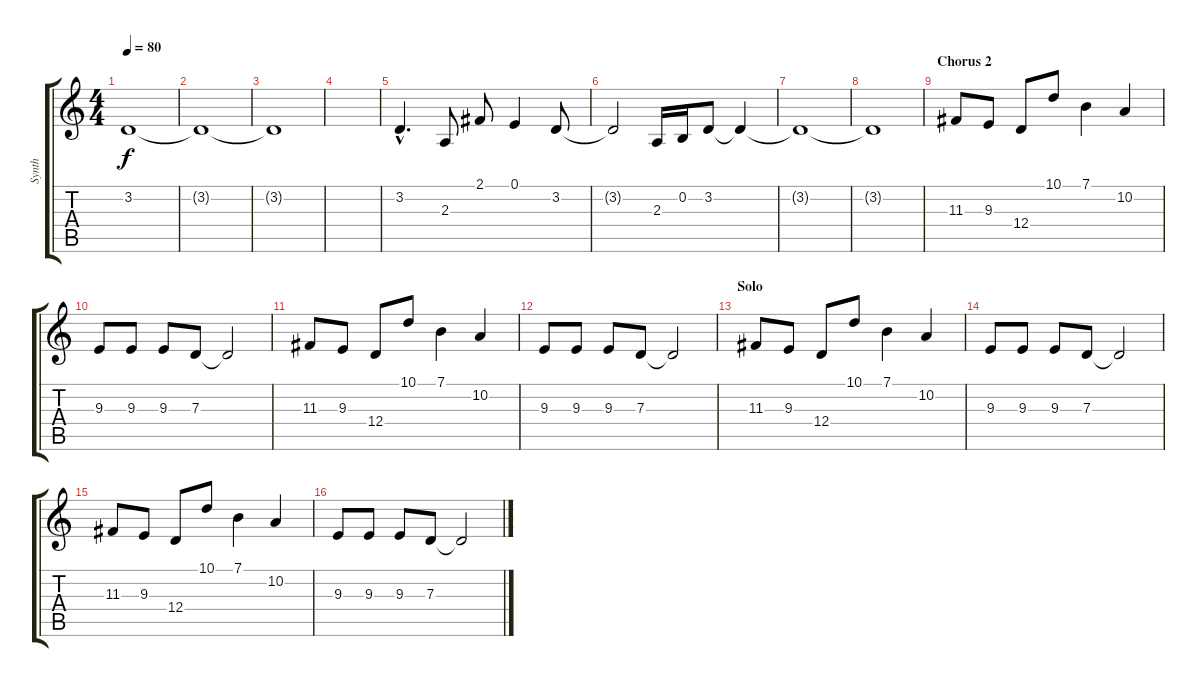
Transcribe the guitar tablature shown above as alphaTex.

\track ("Synth" "Synth") {instrument lead4chiff}
\staff {score tabs}
\tuning (E4 B3 G3 D3 A2 E2) {hide}
\ts (4 4)
\tempo 80
\clef g2
\ks c
3.2{t}.1{dy f} |
3.2{t}.1 |
3.2{t}.1 |
|
3.2{hac}.4{d} 2.3.8 2.1.8 0.1.4 3.2.8 |
3.2{t}.2 2.3.16 0.2.16 3.2.8 3.2{t}.4 |
3.2{t}.1 |
3.2{t}.1 |
\section ("" "Chorus 2")
11.3.8 9.3.8 12.4.8 10.1.8 7.1.4 10.2.4 |
9.3.8 9.3.8 9.3.8 7.3.8 7.3{t}.2 |
11.3.8 9.3.8 12.4.8 10.1.8 7.1.4 10.2.4 |
9.3.8 9.3.8 9.3.8 7.3.8 7.3{t}.2 |
\section ("" "Solo")
11.3.8 9.3.8 12.4.8 10.1.8 7.1.4 10.2.4 |
9.3.8 9.3.8 9.3.8 7.3.8 7.3{t}.2 |
11.3.8 9.3.8 12.4.8 10.1.8 7.1.4 10.2.4 |
9.3.8 9.3.8 9.3.8 7.3.8 7.3{t}.2
